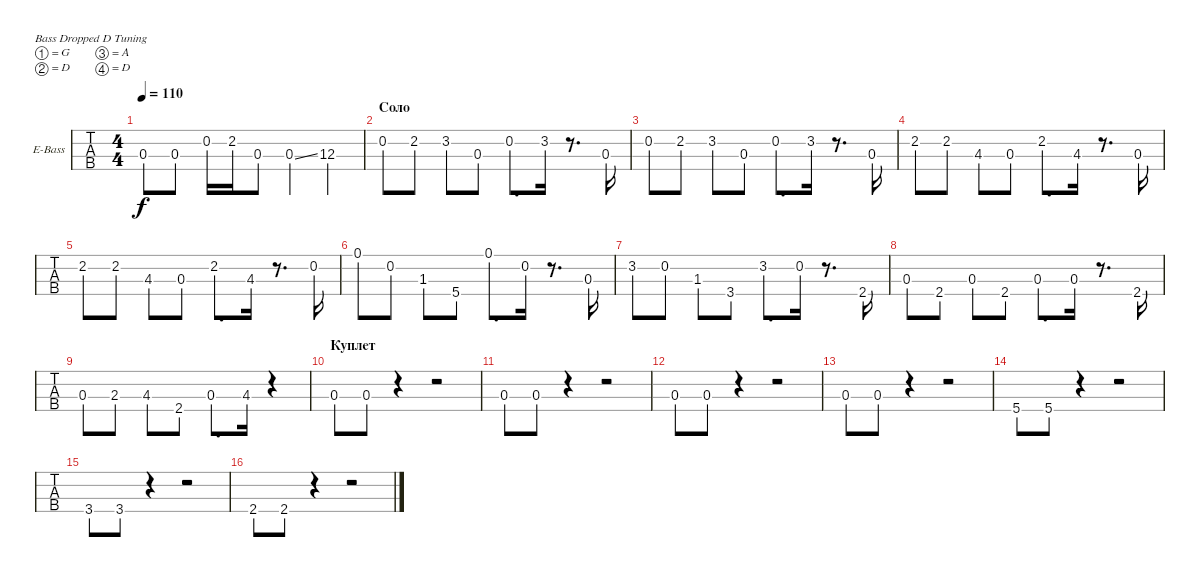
\defaultSystemsLayout 4
\bracketExtendMode groupsimilarinstruments
\firstSystemTrackNameOrientation horizontal
\otherSystemsTrackNameOrientation horizontal
\track ("Electric Bass" "E-Bass") {instrument electricbassfinger}
\staff {tabs}
\tuning (G2 D2 A1 D1)
\ts (4 4)
\tempo 110
\clef f4
\scale
0.333333
\ks c
0.3.8{dy f} 0.3.8 0.2.16 2.2.16 0.3.8 0.3{ss}.4 12.3.4 |
\section ("" "Соло")
\scale
0.333333 0.2.8 2.2.8 3.2.8 0.3.8 0.2.8{d} 3.2.16 r.8{d} 0.3.16 |
\scale
0.333333 0.2.8 2.2.8 3.2.8 0.3.8 0.2.8{d} 3.2.16 r.8{d} 0.3.16 |
\scale
0.333333 2.2.8 2.2.8 4.3.8 0.3.8 2.2.8{d} 4.3.16 r.8{d} 0.3.16 |
\scale
0.333333 2.2.8 2.2.8 4.3.8 0.3.8 2.2.8{d} 4.3.16 r.8{d} 0.2.16 |
\scale
0.333333 0.1.8 0.2.8 1.3.8 5.4.8 0.1.8{d} 0.2.16 r.8{d} 0.3.16 |
\scale
0.333333 3.2.8 0.2.8 1.3.8 3.4.8 3.2.8{d} 0.2.16 r.8{d} 2.4.16 |
\scale
0.333333 0.3.8 2.4.8 0.3.8 2.4.8 0.3.8{d} 0.3.16 r.8{d} 2.4.16 |
\scale
0.333333 0.3.8 2.3.8 4.3.8 2.4.8 0.3.8{d} 4.3.16 r.4 |
\section ("" "Куплет")
\scale
0.333333 0.3.8 0.3.8 r.4 r.2 |
\scale
0.333333 0.3.8 0.3.8 r.4 r.2 |
\scale
0.333333 0.3.8 0.3.8 r.4 r.2 |
\scale
0.333333 0.3.8 0.3.8 r.4 r.2 |
\scale
0.333333 5.4.8 5.4.8 r.4 r.2 |
\scale
0.333333 3.4.8 3.4.8 r.4 r.2 |
\scale
0.333333 2.4.8 2.4.8 r.4 r.2
